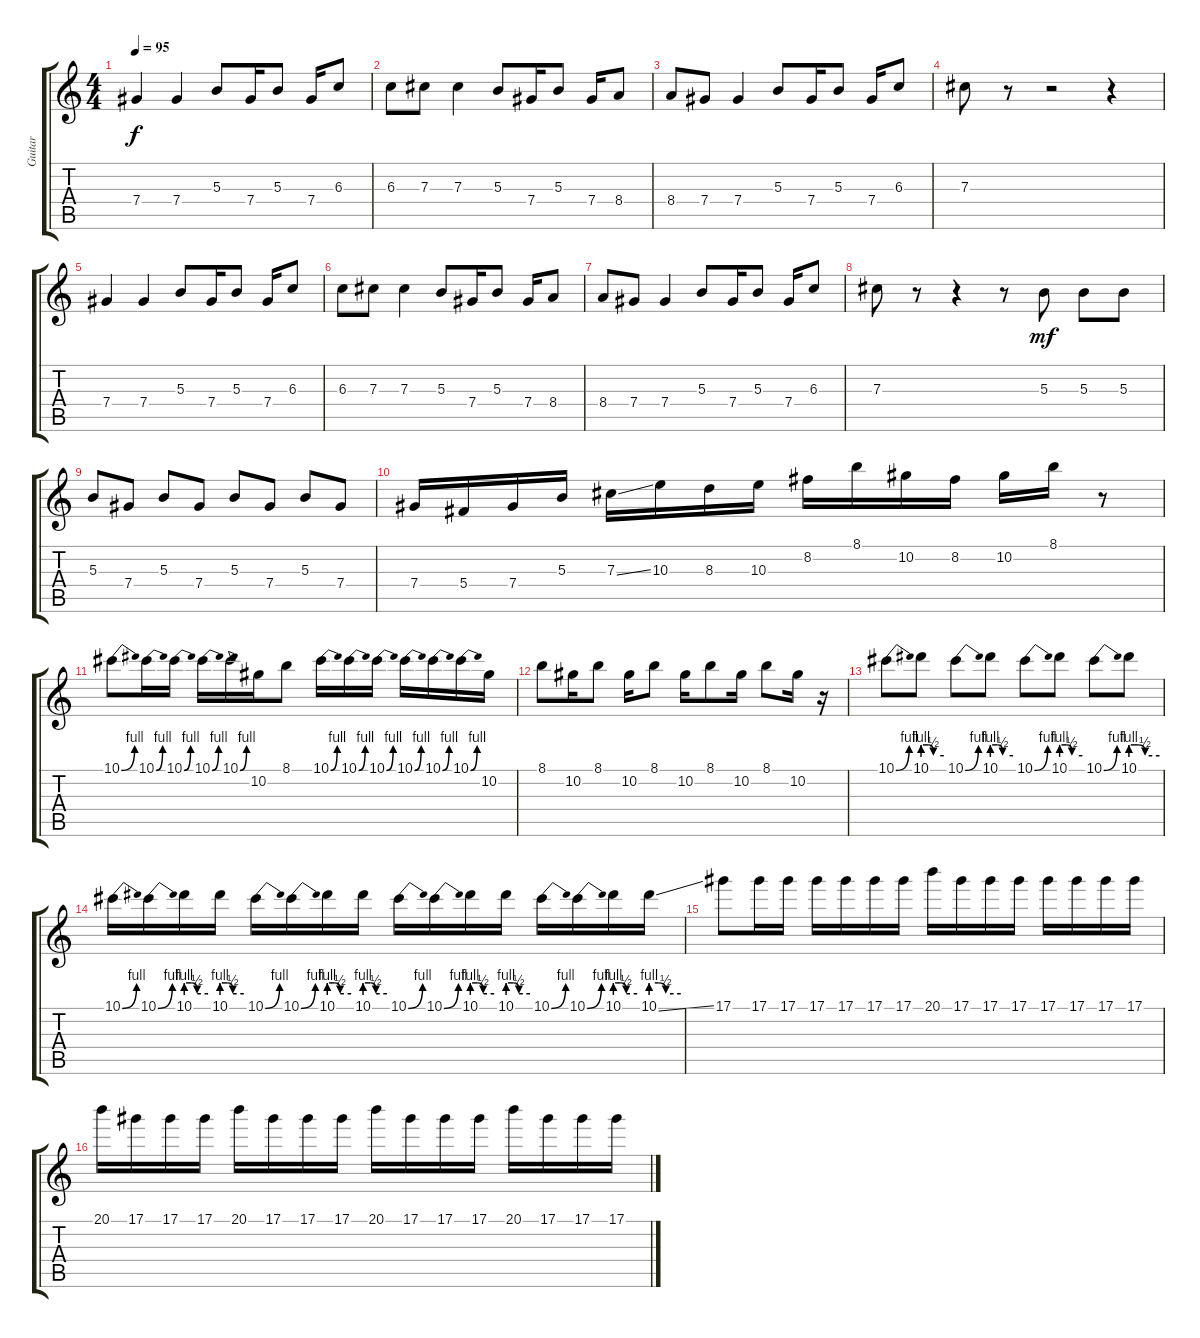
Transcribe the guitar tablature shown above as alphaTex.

\track ("Guitar" "Guitar") {instrument distortionguitar}
\staff {score tabs}
\tuning (Eb4 Bb3 Gb3 Db3 Ab2 Eb2) {hide}
\ts (4 4)
\tempo 95
\clef g2
\ks c
7.4.4{dy f} 7.4.4 5.3.8 7.4.16 5.3.8 7.4.16 6.3.8 |
6.3.8 7.3.8 7.3.4 5.3.8 7.4.16 5.3.8 7.4.16 8.4.8 |
8.4.8 7.4.8 7.4.4 5.3.8 7.4.16 5.3.8 7.4.16 6.3.8 |
7.3.8 r.8 r.2 r.4 |
7.4.4 7.4.4 5.3.8 7.4.16 5.3.8 7.4.16 6.3.8 |
6.3.8 7.3.8 7.3.4 5.3.8 7.4.16 5.3.8 7.4.16 8.4.8 |
8.4.8 7.4.8 7.4.4 5.3.8 7.4.16 5.3.8 7.4.16 6.3.8 |
7.3.8 r.8 r.4 r.8 5.3.8{dy mf} 5.3.8 5.3.8 |
5.3.8 7.4.8 5.3.8 7.4.8 5.3.8 7.4.8 5.3.8 7.4.8 |
7.4.16 5.4.16 7.4.16 5.3.16 7.3{ss}.16 10.3.16 8.3.16 10.3.16 8.2.16 8.1.16 10.2.16 8.2.16 10.2.16 8.1.16 r.8 |
10.1{be (bend 0 0 60 4)}.8 10.1{be (bend 0 0 60 4)}.16 10.1{be (bend 0 0 60 4)}.16 10.1{be (bend 0 0 60 4)}.16 10.1{be (bend 0 0 60 4)}.16 10.2.16 8.1.8 10.1{be (bend 0 0 60 4)}.16 10.1{be (bend 0 0 60 4)}.16 10.1{be (bend 0 0 60 4)}.16 10.1{be (bend 0 0 60 4)}.16 10.1{be (bend 0 0 60 4)}.16 10.1{be (bend 0 0 60 4)}.16 10.2.16 |
8.1.8 10.2.16 8.1.8 10.2.16 8.1.8 10.2.16 8.1.8 10.2.16 8.1.8 10.2.16 r.16 |
10.1{be (bend 0 0 60 4)}.8 10.1{be (custom 0 4 15 4 30 2 60 2)}.8 10.1{be (bend 0 0 60 4)}.8 10.1{be (custom 0 4 15 4 30 2 60 2)}.8 10.1{be (bend 0 0 60 4)}.8 10.1{be (custom 0 4 15 4 30 2 60 2)}.8 10.1{be (bend 0 0 60 4)}.8 10.1{be (custom 0 4 15 4 30 2 60 2)}.8 |
10.1{be (bend 0 0 60 4)}.16 10.1{be (bend 0 0 60 4)}.16 10.1{be (custom 0 4 15 4 30 2 60 2)}.16 10.1{be (custom 0 4 15 4 30 2 60 2)}.16 10.1{be (bend 0 0 60 4)}.16 10.1{be (bend 0 0 60 4)}.16 10.1{be (custom 0 4 15 4 30 2 60 2)}.16 10.1{be (custom 0 4 15 4 30 2 60 2)}.16 10.1{be (bend 0 0 60 4)}.16 10.1{be (bend 0 0 60 4)}.16 10.1{be (custom 0 4 15 4 30 2 60 2)}.16 10.1{be (custom 0 4 15 4 30 2 60 2)}.16 10.1{be (bend 0 0 60 4)}.16 10.1{be (bend 0 0 60 4)}.16 10.1{be (custom 0 4 15 4 30 2 60 2)}.16 10.1{be (custom 0 4 15 4 30 2 60 2) ss}.16 |
17.1.8 17.1.16 17.1.16 17.1.16 17.1.16 17.1.16 17.1.16 20.1.16 17.1.16 17.1.16 17.1.16 17.1.16 17.1.16 17.1.16 17.1.16 |
20.1.16 17.1.16 17.1.16 17.1.16 20.1.16 17.1.16 17.1.16 17.1.16 20.1.16 17.1.16 17.1.16 17.1.16 20.1.16 17.1.16 17.1.16 17.1.16
